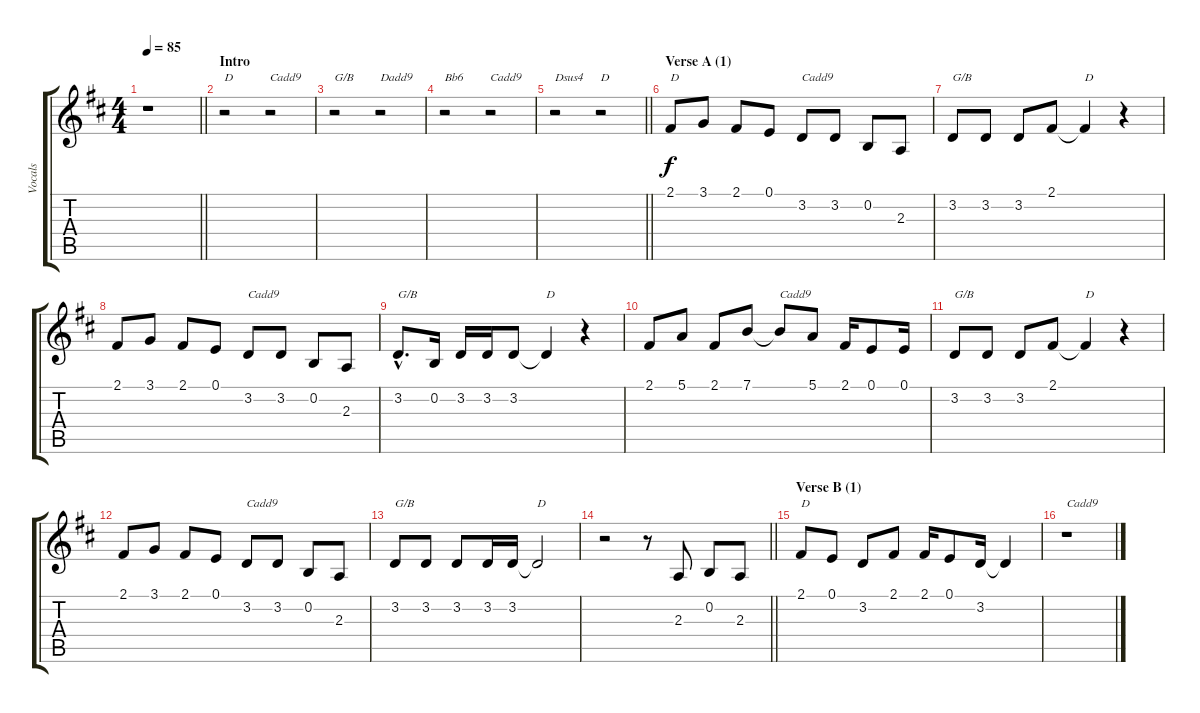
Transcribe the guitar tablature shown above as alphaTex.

\track ("Vocals" "Vocals") {instrument sopranosax}
\staff {score tabs}
\tuning (E4 B3 G3 D3 A2 E2) {hide}
\ts (4 4)
\tempo 85
\clef g2
\barLineRight lightlight
\ks d
r.1{dy f instrument sopranosax} |
\section ("" "Intro")
r.2{txt "D"} r.2{txt "Cadd9"} |
r.2{txt "G/B"} r.2{txt "Dadd9"} |
r.2{txt "Bb6"} r.2{txt "Cadd9"} |
\barLineRight lightlight
r.2{txt "Dsus4"} r.2{txt "D"} |
\section ("" "Verse A (1)")
2.1.8{txt "D"} 3.1.8 2.1.8 0.1.8 3.2.8{txt "Cadd9"} 3.2.8 0.2.8 2.3.8 |
3.2.8{txt "G/B"} 3.2.8 3.2.8 2.1.8 2.1{t}.4{txt "D"} r.4 |
2.1.8 3.1.8 2.1.8 0.1.8 3.2.8{txt "Cadd9"} 3.2.8 0.2.8 2.3.8 |
3.2{hac}.8{d txt "G/B"} 0.2.16 3.2.16 3.2.16 3.2.8 3.2{t}.4{txt "D"} r.4 |
2.1.8 5.1.8 2.1.8 7.1.8 7.1{t}.8{txt "Cadd9"} 5.1.8 2.1.16 0.1.8 0.1.16 |
3.2.8{txt "G/B"} 3.2.8 3.2.8 2.1.8 2.1{t}.4{txt "D"} r.4 |
2.1.8 3.1.8 2.1.8 0.1.8 3.2.8{txt "Cadd9"} 3.2.8 0.2.8 2.3.8 |
3.2.8{txt "G/B"} 3.2.8 3.2.8 3.2.16 3.2.16 3.2{t}.2{txt "D"} |
\barLineRight lightlight
r.2 r.8 2.3.8 0.2.8 2.3.8 |
\section ("" "Verse B (1)")
2.1.8{txt "D"} 0.1.8 3.2.8 2.1.8 2.1.16 0.1.8 3.2.16 3.2{t}.4 |
r.1{txt "Cadd9"}
